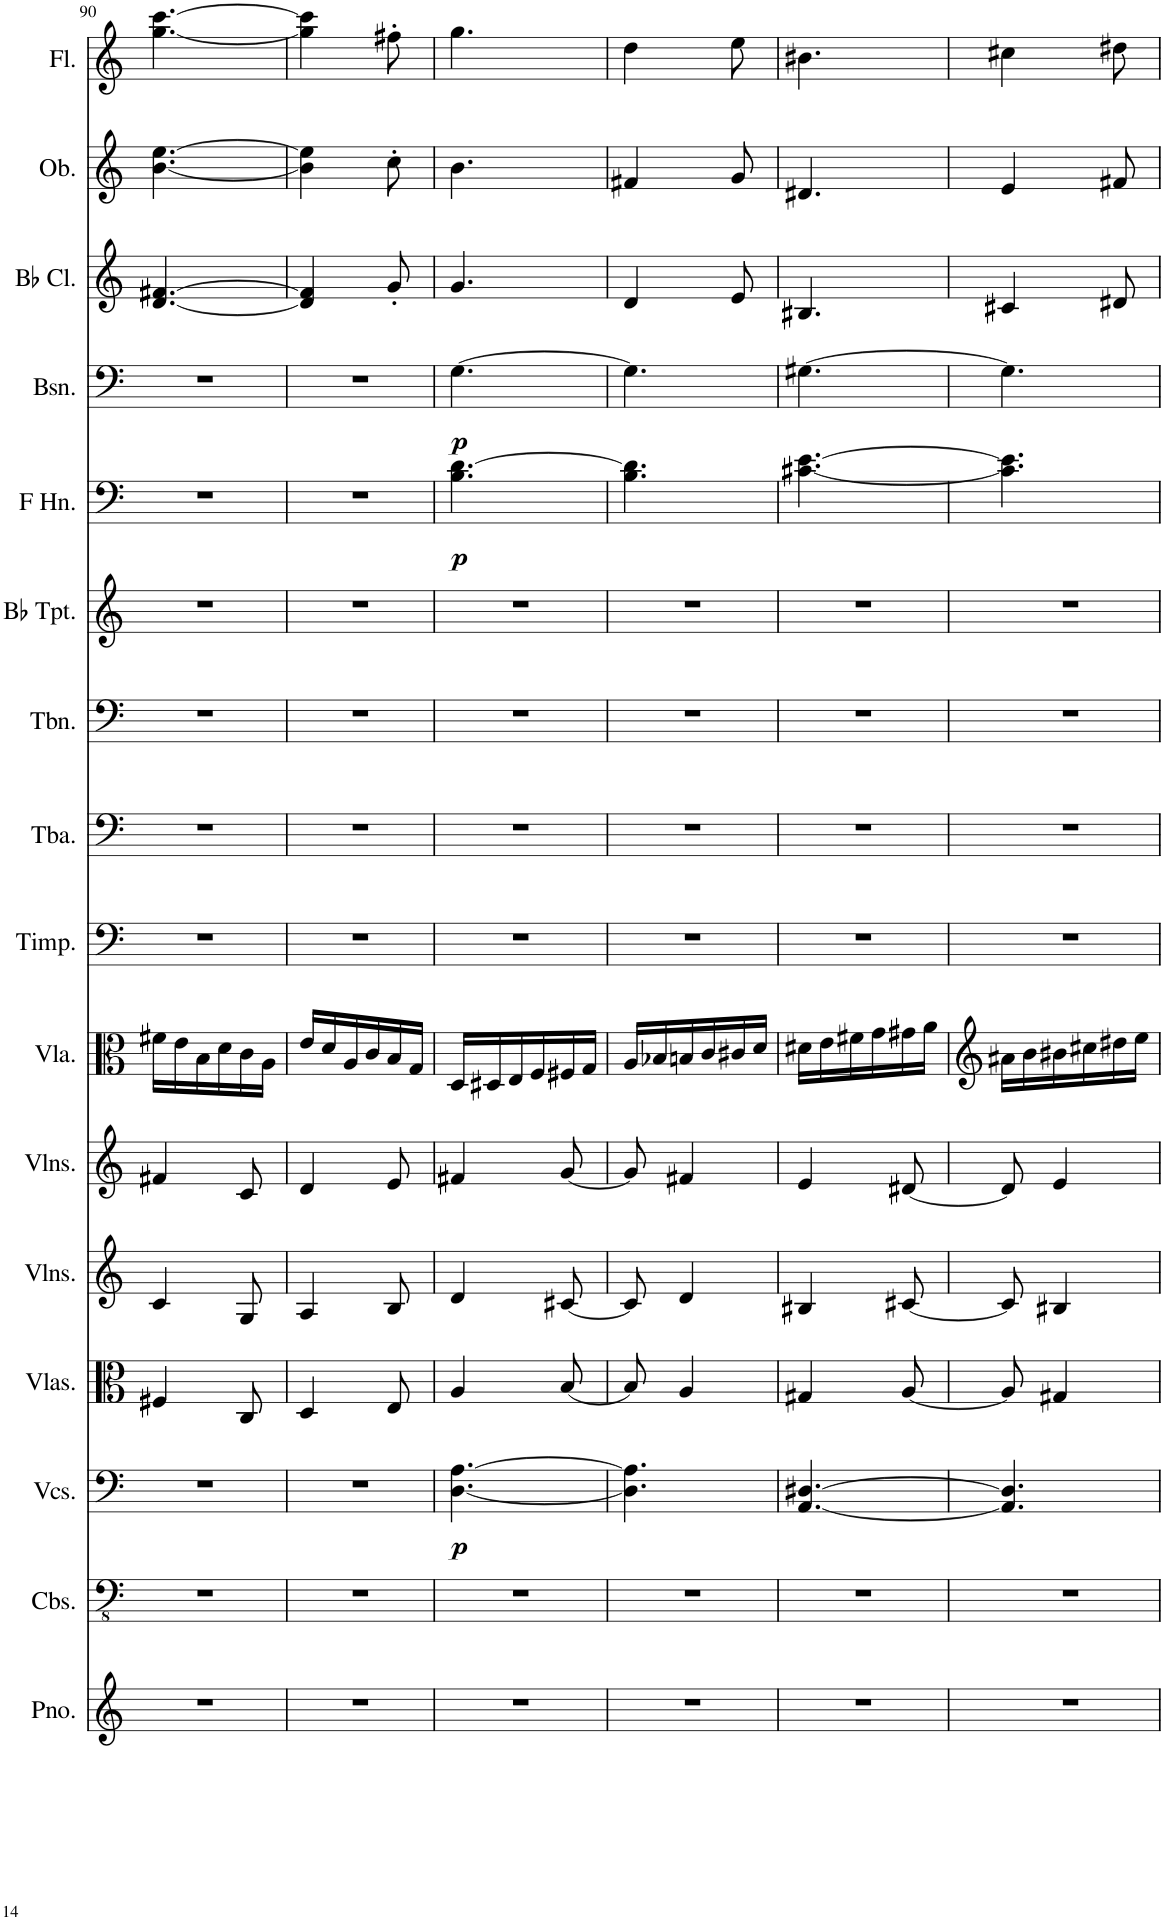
**kern	**kern	**kern	**dynam	**kern	**kern	**kern	**kern	**kern	**kern	**kern	**kern	**kern	**dynam	**kern	**dynam	**kern	**kern	**kern
*part16	*part15	*part14	*part14	*part13	*part12	*part11	*part10	*part9	*part8	*part7	*part6	*part5	*part5	*part4	*part4	*part3	*part2	*part1
*staff16	*staff15	*staff14	*staff14	*staff13	*staff12	*staff11	*staff10	*staff9	*staff8	*staff7	*staff6	*staff5	*staff5	*staff4	*staff4	*staff3	*staff2	*staff1
*I"Piano	*I"Contrabasses	*I"Violoncellos	*	*I"Violas	*I"Violins	*I"Violins	*I"Viola	*I"Timpani	*I"Tuba	*I"Trombone	*I"Bb Trumpet	*I"Horn in F	*	*I"Bassoon	*	*I"Bb Clarinet	*I"Oboe	*I"Flute
*I'Pno.	*I'Cbs.	*I'Vcs.	*	*I'Vlas.	*I'Vlns.	*I'Vlns.	*I'Vla.	*I'Timp.	*I'Tba.	*I'Tbn.	*I'Bb Tpt.	*	*	*I'Bsn.	*	*I'Bb Cl.	*I'Ob.	*I'Fl.
!!LO:PB:g=z
*clefG2	*clefFv4	*clefF4	*	*clefC3	*clefG2	*clefG2	*clefC3	*clefF4	*clefF4	*clefF4	*clefG2	*clefF4	*	*clefF4	*	*clefG2	*clefG2	*clefG2
*	*	*	*	*	*	*	*	*	*	*	*ITrd1c2	*ITrd4c7	*	*	*	*ITrd1c2	*	*
*k[]	*k[]	*k[]	*	*k[]	*k[]	*k[]	*k[]	*k[]	*k[]	*k[]	*k[]	*k[]	*	*k[]	*	*k[]	*k[]	*k[]
*M3/8	*M3/8	*M3/8	*	*M3/8	*M3/8	*M3/8	*M3/8	*M3/8	*M3/8	*M3/8	*M3/8	*M3/8	*	*M3/8	*	*M3/8	*M3/8	*M3/8
=90	=90	=90	=90	=90	=90	=90	=90	=90	=90	=90	=90	=90	=90	=90	=90	=90	=90	=90
4.r	4.r	4.r	.	4F#X/	4c/	4f#X/	16f#X\LL	4.r	4.r	4.r	4.r	4.r	.	4.r	.	[4.d/ [4.f#X/	[4.b\ [4.ee\	[4.gg\ [4.ccc\
.	.	.	.	.	.	.	16e\	.	.	.	.	.	.	.	.	.	.	.
.	.	.	.	.	.	.	16B\	.	.	.	.	.	.	.	.	.	.	.
.	.	.	.	.	.	.	16d\	.	.	.	.	.	.	.	.	.	.	.
.	.	.	.	8C/	8G/	8c/	16c\	.	.	.	.	.	.	.	.	.	.	.
.	.	.	.	.	.	.	16A\JJ	.	.	.	.	.	.	.	.	.	.	.
=91	=91	=91	=91	=91	=91	=91	=91	=91	=91	=91	=91	=91	=91	=91	=91	=91	=91	=91
4.r	4.r	4.r	.	4D/	4A/	4d/	16e/LL	4.r	4.r	4.r	4.r	4.r	.	4.r	.	4d/] 4f#/]	4b\] 4ee\]	4gg\] 4ccc\]
.	.	.	.	.	.	.	16d/	.	.	.	.	.	.	.	.	.	.	.
.	.	.	.	.	.	.	16A/	.	.	.	.	.	.	.	.	.	.	.
.	.	.	.	.	.	.	16c/	.	.	.	.	.	.	.	.	.	.	.
.	.	.	.	8E/	8B/	8e/	16B/	.	.	.	.	.	.	.	.	8g'/	8cc'\	8ff#X'\
.	.	.	.	.	.	.	16G/JJ	.	.	.	.	.	.	.	.	.	.	.
=92	=92	=92	=92	=92	=92	=92	=92	=92	=92	=92	=92	=92	=92	=92	=92	=92	=92	=92
!	!	!	!LO:DY:b	!	!	!	!	!	!	!	!	!	!LO:DY:b	!	!LO:DY:b	!	!	!
4.r	4.r	[4.D\ [4.A\	p	4A/	4d/	4f#X/	16D/LL	4.r	4.r	4.r	4.r	4.B\ [4.d\	p	[4.G\	p	4.g/	4.b\	4.gg\
.	.	.	.	.	.	.	16D#X/	.	.	.	.	.	.	.	.	.	.	.
.	.	.	.	.	.	.	16E/	.	.	.	.	.	.	.	.	.	.	.
.	.	.	.	.	.	.	16F/	.	.	.	.	.	.	.	.	.	.	.
.	.	.	.	[8B/	[8c#X/	[8g/	16F#X/	.	.	.	.	.	.	.	.	.	.	.
.	.	.	.	.	.	.	16G/JJ	.	.	.	.	.	.	.	.	.	.	.
=93	=93	=93	=93	=93	=93	=93	=93	=93	=93	=93	=93	=93	=93	=93	=93	=93	=93	=93
4.r	4.r	4.D\] 4.A\]	.	8B/]	8c#/]	8g/]	16A/LL	4.r	4.r	4.r	4.r	4.B\ 4.d\]	.	4.G\]	.	4d/	4f#X/	4dd\
.	.	.	.	.	.	.	16B-X/	.	.	.	.	.	.	.	.	.	.	.
.	.	.	.	4A/	4d/	4f#X/	16Bn/	.	.	.	.	.	.	.	.	.	.	.
.	.	.	.	.	.	.	16c/	.	.	.	.	.	.	.	.	.	.	.
.	.	.	.	.	.	.	16c#X/	.	.	.	.	.	.	.	.	8e/	8g/	8ee\
.	.	.	.	.	.	.	16d/JJ	.	.	.	.	.	.	.	.	.	.	.
=94	=94	=94	=94	=94	=94	=94	=94	=94	=94	=94	=94	=94	=94	=94	=94	=94	=94	=94
4.r	4.r	[4.AA/ [4.D#X/	.	4G#X/	4B#X/	4e/	16d#X\LL	4.r	4.r	4.r	4.r	[4.c#X\ [4.e\	.	[4.G#X\	.	4.B#X/	4.d#X/	4.b#X\
.	.	.	.	.	.	.	16e\	.	.	.	.	.	.	.	.	.	.	.
.	.	.	.	.	.	.	16f#X\	.	.	.	.	.	.	.	.	.	.	.
.	.	.	.	.	.	.	16g\	.	.	.	.	.	.	.	.	.	.	.
.	.	.	.	[8A/	[8c#X/	[8d#X/	16g#X\	.	.	.	.	.	.	.	.	.	.	.
.	.	.	.	.	.	.	16a\JJ	.	.	.	.	.	.	.	.	.	.	.
=95	=95	=95	=95	=95	=95	=95	=95	=95	=95	=95	=95	=95	=95	=95	=95	=95	=95	=95
4.r	4.r	4.AA/] 4.D#/]	.	8A/]	8c#/]	8d#/]	16a#X\LL	4.r	4.r	4.r	4.r	4.c#\] 4.e\]	.	4.G#\]	.	4c#X/	4e/	4cc#X\
.	.	.	.	.	.	.	16b\	.	.	.	.	.	.	.	.	.	.	.
.	.	.	.	4G#X/	4B#X/	4e/	16b#X\	.	.	.	.	.	.	.	.	.	.	.
.	.	.	.	.	.	.	16cc#X\	.	.	.	.	.	.	.	.	.	.	.
.	.	.	.	.	.	.	16dd#X\	.	.	.	.	.	.	.	.	8d#X/	8f#X/	8dd#X\
.	.	.	.	.	.	.	16ee\JJ	.	.	.	.	.	.	.	.	.	.	.
=	=	=	=	=	=	=	=	=	=	=	=	=	=	=	=	=	=	=
*-	*-	*-	*-	*-	*-	*-	*-	*-	*-	*-	*-	*-	*-	*-	*-	*-	*-	*-
